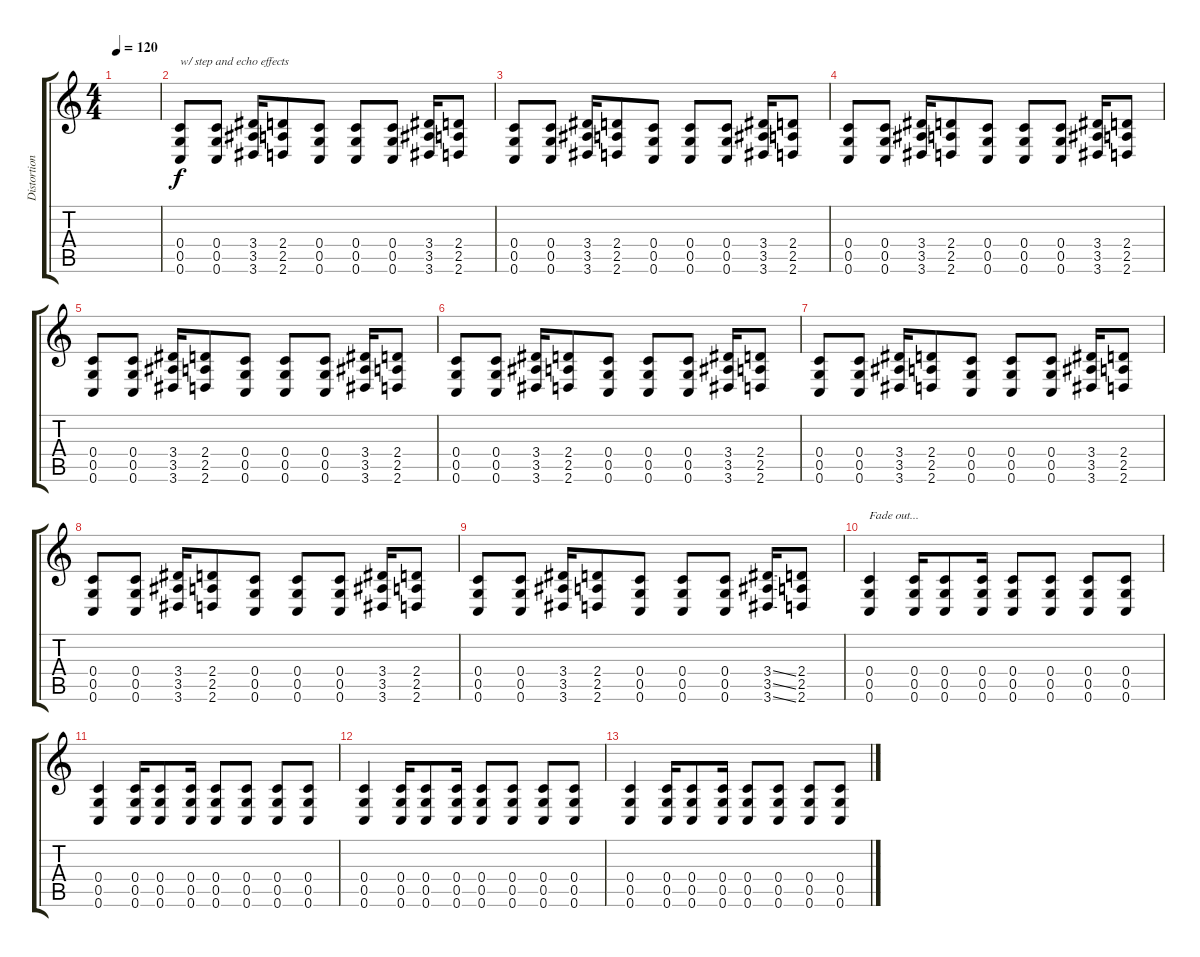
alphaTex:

\track ("Distortion Guitar" "Distortion") {instrument distortionguitar}
\staff {score tabs}
\tuning (D4 A3 F3 C3 G2 C2) {hide}
\ts (4 4)
\tempo 120
\clef g2
\ks c
|
(0.4 0.5 0.6).8{txt "w/ step and echo effects"} (0.4 0.5 0.6).8 (3.4 3.5 3.6).16 (2.4 2.5 2.6).8 (0.4 0.5 0.6).8 (0.4 0.5 0.6).8 (0.4 0.5 0.6).8 (3.4 3.5 3.6).16 (2.4 2.5 2.6).8 |
(0.4 0.5 0.6).8 (0.4 0.5 0.6).8 (3.4 3.5 3.6).16 (2.4 2.5 2.6).8 (0.4 0.5 0.6).8 (0.4 0.5 0.6).8 (0.4 0.5 0.6).8 (3.4 3.5 3.6).16 (2.4 2.5 2.6).8 |
(0.4 0.5 0.6).8 (0.4 0.5 0.6).8 (3.4 3.5 3.6).16 (2.4 2.5 2.6).8 (0.4 0.5 0.6).8 (0.4 0.5 0.6).8 (0.4 0.5 0.6).8 (3.4 3.5 3.6).16 (2.4 2.5 2.6).8 |
(0.4 0.5 0.6).8 (0.4 0.5 0.6).8 (3.4 3.5 3.6).16 (2.4 2.5 2.6).8 (0.4 0.5 0.6).8 (0.4 0.5 0.6).8 (0.4 0.5 0.6).8 (3.4 3.5 3.6).16 (2.4 2.5 2.6).8 |
(0.4 0.5 0.6).8 (0.4 0.5 0.6).8 (3.4 3.5 3.6).16 (2.4 2.5 2.6).8 (0.4 0.5 0.6).8 (0.4 0.5 0.6).8 (0.4 0.5 0.6).8 (3.4 3.5 3.6).16 (2.4 2.5 2.6).8 |
(0.4 0.5 0.6).8 (0.4 0.5 0.6).8 (3.4 3.5 3.6).16 (2.4 2.5 2.6).8 (0.4 0.5 0.6).8 (0.4 0.5 0.6).8 (0.4 0.5 0.6).8 (3.4 3.5 3.6).16 (2.4 2.5 2.6).8 |
(0.4 0.5 0.6).8 (0.4 0.5 0.6).8 (3.4 3.5 3.6).16 (2.4 2.5 2.6).8 (0.4 0.5 0.6).8 (0.4 0.5 0.6).8 (0.4 0.5 0.6).8 (3.4 3.5 3.6).16 (2.4 2.5 2.6).8 |
(0.4 0.5 0.6).8 (0.4 0.5 0.6).8 (3.4 3.5 3.6).16 (2.4 2.5 2.6).8 (0.4 0.5 0.6).8 (0.4 0.5 0.6).8 (0.4 0.5 0.6).8 (3.4{ss} 3.5{ss} 3.6{ss}).16 (2.4 2.5 2.6).8 |
(0.4 0.5 0.6).4{txt "Fade out..."} (0.4 0.5 0.6).16 (0.4 0.5 0.6).8 (0.4 0.5 0.6).16 (0.4 0.5 0.6).8 (0.4 0.5 0.6).8 (0.4 0.5 0.6).8 (0.4 0.5 0.6).8 |
(0.4 0.5 0.6).4 (0.4 0.5 0.6).16 (0.4 0.5 0.6).8 (0.4 0.5 0.6).16 (0.4 0.5 0.6).8 (0.4 0.5 0.6).8 (0.4 0.5 0.6).8 (0.4 0.5 0.6).8 |
(0.4 0.5 0.6).4 (0.4 0.5 0.6).16 (0.4 0.5 0.6).8 (0.4 0.5 0.6).16 (0.4 0.5 0.6).8 (0.4 0.5 0.6).8 (0.4 0.5 0.6).8 (0.4 0.5 0.6).8 |
(0.4 0.5 0.6).4 (0.4 0.5 0.6).16 (0.4 0.5 0.6).8 (0.4 0.5 0.6).16 (0.4 0.5 0.6).8 (0.4 0.5 0.6).8 (0.4 0.5 0.6).8 (0.4 0.5 0.6).8
